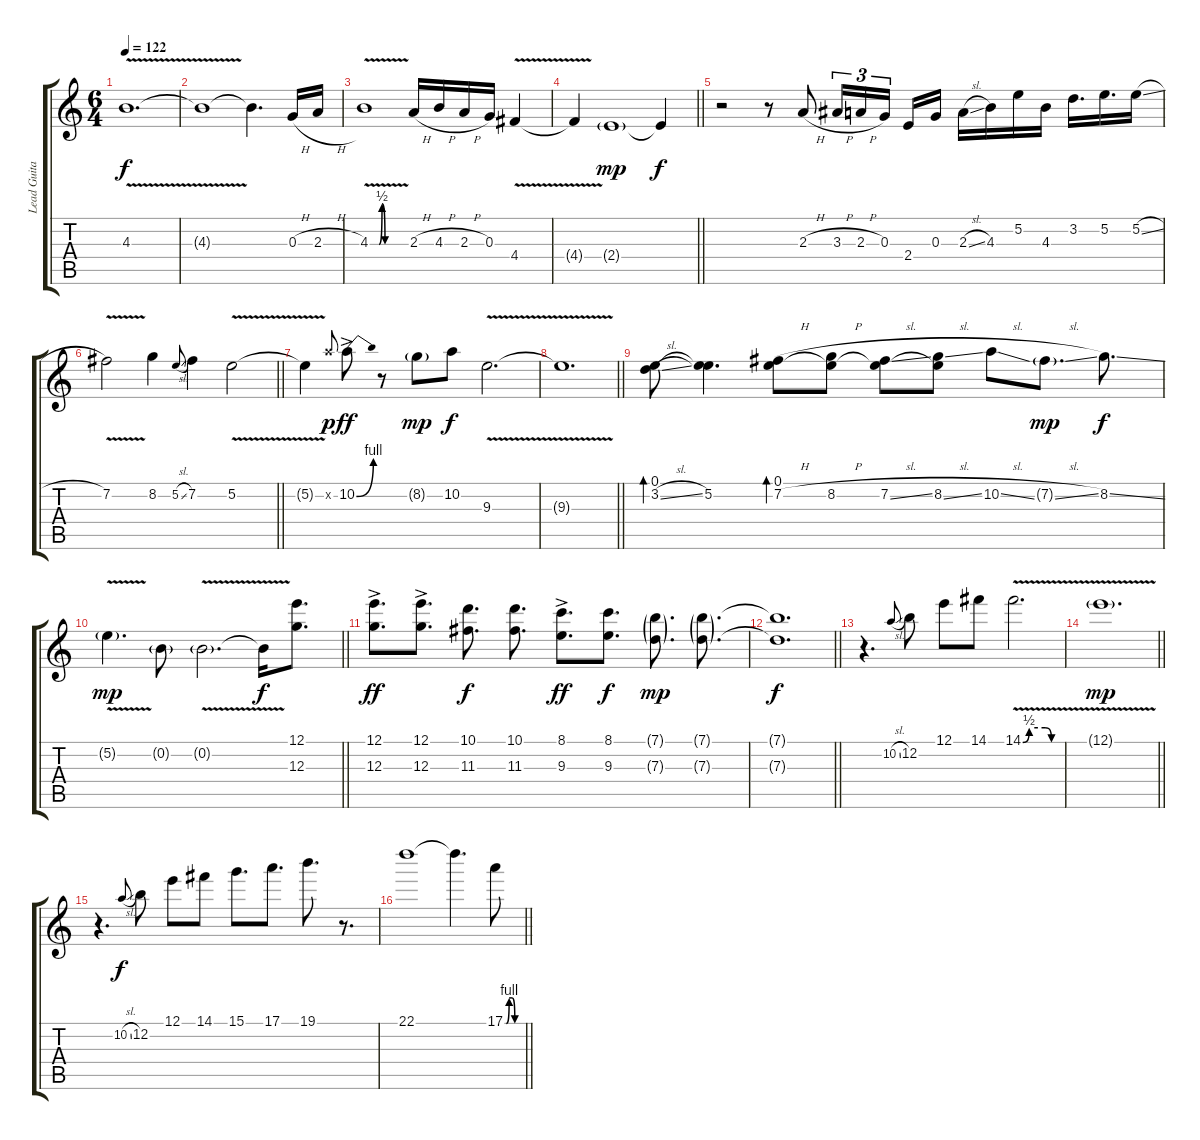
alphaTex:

\track ("Lead Guitar" "Lead Guita") {instrument electricguitarjazz}
\staff {score tabs}
\tuning (E4 B3 G3 D3 A2 E2) {hide}
\ts (6 4)
\section ("" "")
\tempo 122
\clef g2
\ks c
4.3{v}.1{d dy f} |
4.3{t}.1 4.3{t}.4{d} 0.3{h}.16 2.3{h}.16 |
4.3{be (custom 0 0 15 0 20 2 25 0 60 0) v}.1 2.3{h}.16 4.3{h}.16 2.3{h}.16 0.3.16 4.4{v}.4 |
\barLineRight lightlight
4.4{t}.4 2.4{g}.1{dy mp} 2.4{t}.4{dy f} |
\section ("" "")
r.2 r.8 2.3{h}.8 3.3{h}.16{tu (3 2)} 2.3{h}.16{tu (3 2)} 0.3.16{tu (3 2) beam splitsecondary} 2.4.16 0.3.16 2.3{sl}.16 4.3.16 5.2.16 4.3.16 3.2.16{d} 5.2.16{d} 5.2{sl}.16 |
\barLineRight lightlight
7.2{v}.2 8.2.4 5.2{sl}.8{gr onbeat} 7.2.4 5.2{v}.2 |
5.2{t}.4 10.2{x}.8{gr onbeat dy p} 10.2{be (bend 0 0 60 4) ac}.8{dy ff} r.8 8.2{g}.8{dy mp} 10.2.8{dy f} 9.3{v}.2{d} |
\barLineRight lightlight
9.3{t}.1{d} |
\section ("" "")
(0.1 3.2{sl}).8{bd 60} (0.1{t} 5.2).4{d} (0.1 7.2{h}).8{bd 60} (0.1{t} 8.2{h}).8 (0.1{t} 7.2{sl}).8 (0.1{t} 8.2{sl}).8 10.2{sl}.8 7.2{sl g}.8{d dy mp} 8.2{ss}.8{d dy f} |
\barLineRight lightlight
5.2{v g}.4{d dy mp} 0.2{g}.8 0.2{v g}.2{d} 0.2{t}.16{dy f} (12.1 12.3).8{d} |
(12.1{ac} 12.3{ac}).8{d dy ff} (12.1{ac} 12.3{ac}).8{d} (10.1 11.3).8{d dy f} (10.1 11.3).8{d} (8.1{ac} 9.3{ac}).8{d dy ff} (8.1 9.3).8{d dy f} (7.1{g} 7.3{g}).8{d dy mp} (7.1{g} 7.3{g}).8{d} |
\barLineRight lightlight
(7.1{t} 7.3{t}).1{d dy f} |
\section ("" "")
r.4{d} 10.2{sl}.8{gr onbeat} 12.2.8 12.1.8 14.1.8 14.1{be (custom 0 0 10 2 35 2 45 0 55 0 60 0) v}.2{d} |
\barLineRight lightlight
12.1{v g}.1{d dy mp} |
r.4{d} 10.2{sl}.8{gr onbeat dy f} 12.2.8 12.1.8 14.1.8 15.1.8{d} 17.1.8{d} 19.1.8{d} r.8{d} |
\barLineRight lightlight
22.1.1 22.1{t}.4{d} 17.1{be (custom 0 0 5 0 15 4 25 4 35 0 40 0 45 0 60 0)}.8
